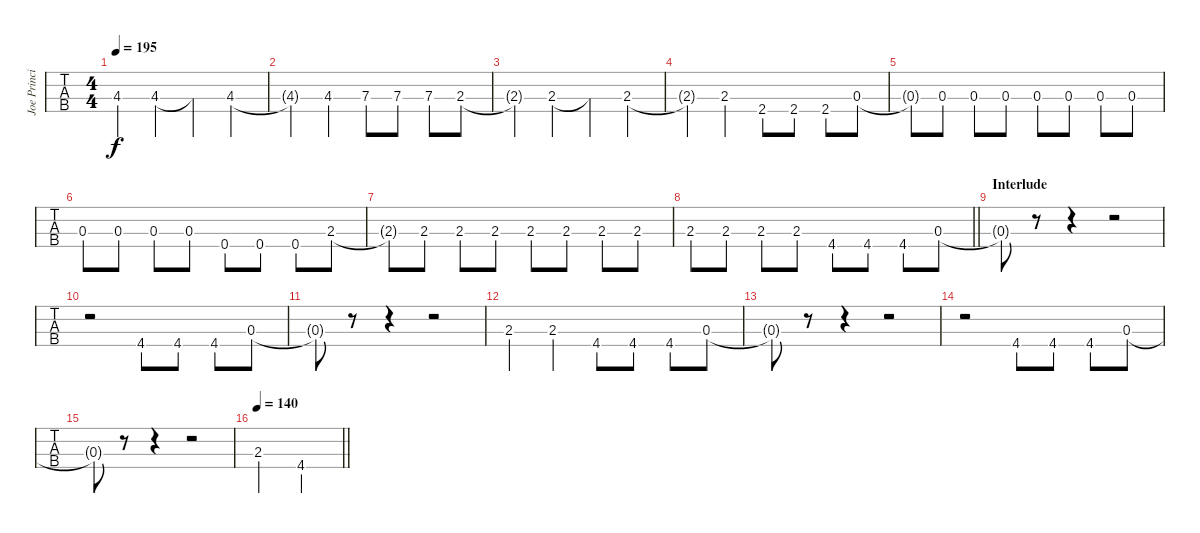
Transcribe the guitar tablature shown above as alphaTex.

\track ("Joe Principe - Bass" "Joe Princi") {instrument electricbassfinger}
\staff {tabs}
\tuning (Gb2 Db2 Ab1 Eb1) {hide}
\ts (4 4)
\tempo 195
\clef f4
\ks c
4.3{t}.4{dy f} 4.3.4 4.3{t}.4 4.3.4 |
4.3{t}.4 4.3.4 7.3.8 7.3.8 7.3.8 2.3.8 |
2.3{t}.4 2.3.4 2.3{t}.4 2.3.4 |
2.3{t}.4 2.3.4 2.4.8 2.4.8 2.4.8 0.3.8 |
0.3{t}.8 0.3.8 0.3.8 0.3.8 0.3.8 0.3.8 0.3.8 0.3.8 |
0.3.8 0.3.8 0.3.8 0.3.8 0.4.8 0.4.8 0.4.8 2.3.8 |
2.3{t}.8 2.3.8 2.3.8 2.3.8 2.3.8 2.3.8 2.3.8 2.3.8 |
\barLineRight lightlight
2.3.8 2.3.8 2.3.8 2.3.8 4.4.8 4.4.8 4.4.8 0.3.8 |
\section ("" "Interlude")
0.3{t}.8 r.8 r.4 r.2 |
r.2 4.4.8 4.4.8 4.4.8 0.3.8 |
0.3{t}.8 r.8 r.4 r.2 |
2.3.4 2.3.4 4.4.8 4.4.8 4.4.8 0.3.8 |
0.3{t}.8 r.8 r.4 r.2 |
r.2 4.4.8 4.4.8 4.4.8 0.3.8 |
0.3{t}.8 r.8 r.4 r.2 |
\tempo 140
\barLineRight lightlight
2.3.2 4.4.2
